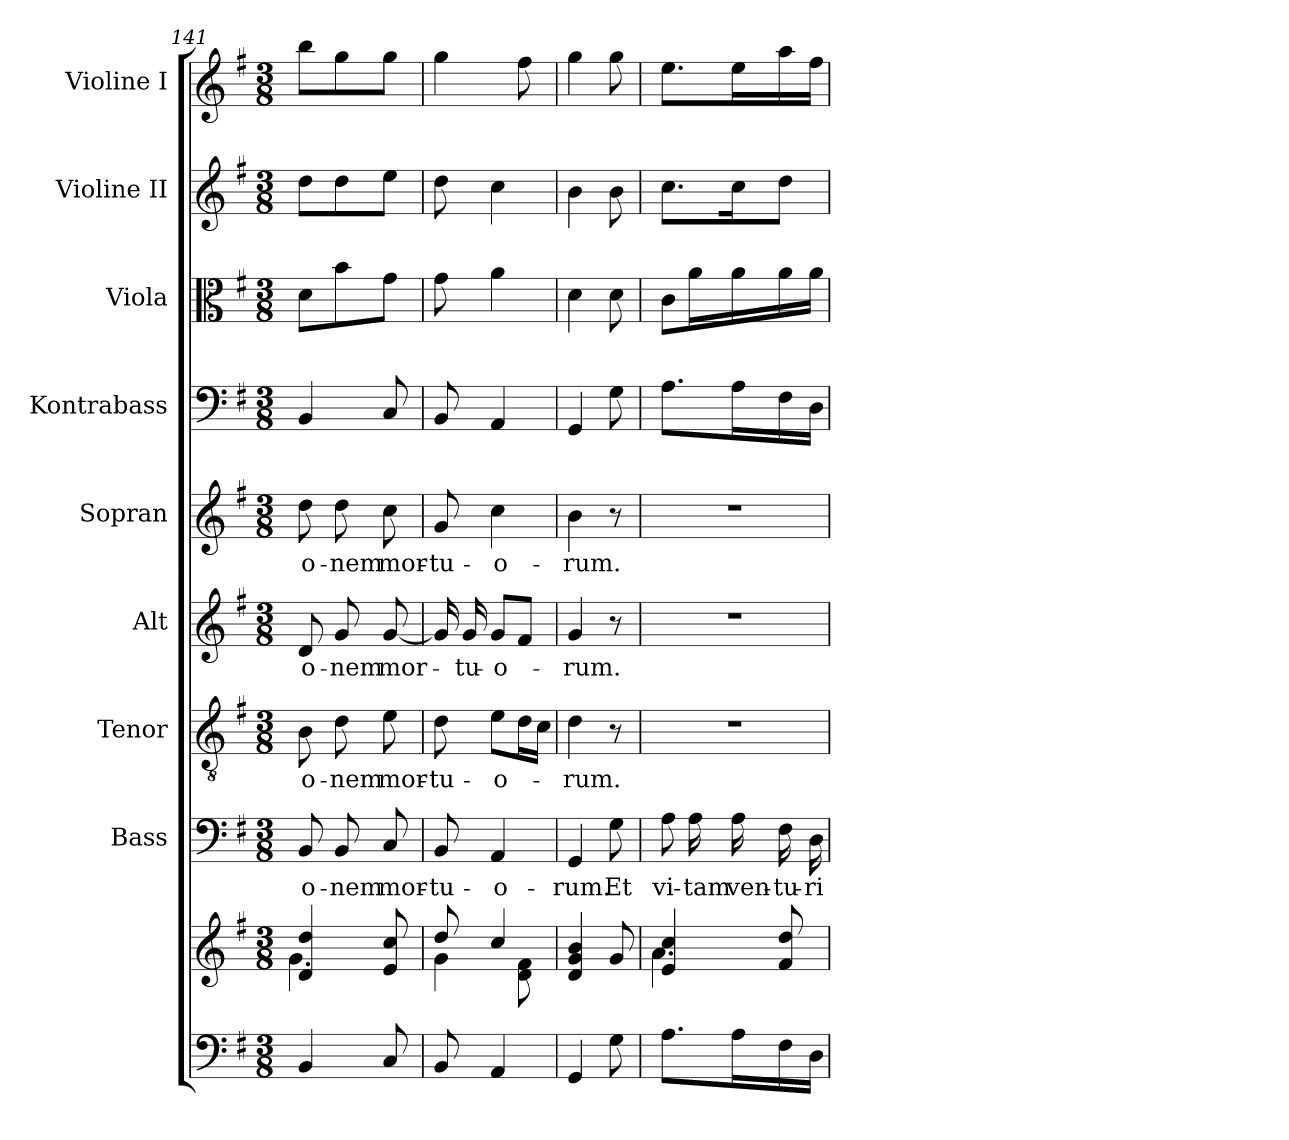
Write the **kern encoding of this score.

**kern	**kern	**kern	**text	**kern	**text	**kern	**text	**kern	**text	**kern	**kern	**kern	**kern
*part9	*part9	*part8	*part8	*part7	*part7	*part6	*part6	*part5	*part5	*part4	*part3	*part2	*part1
*staff10	*staff9	*staff8	*staff8	*staff7	*staff7	*staff6	*staff6	*staff5	*staff5	*staff4	*staff3	*staff2	*staff1
*	*	*I"Bass	*	*I"Tenor	*	*I"Alt	*	*I"Sopran	*	*I"Kontrabass	*I"Viola	*I"Violine II	*I"Violine I
*	*	*I'B.	*	*I'T.	*	*I'A.	*	*I'S.	*	*I'Kb.	*I'Vla.	*I'Vl. II	*I'Vl. I
*clefF4	*clefG2	*clefF4	*	*clefGv2	*	*clefG2	*	*clefG2	*	*clefF4	*clefC3	*clefG2	*clefG2
*	*	*	*	*	*	*	*	*	*	*ITrd7c12	*	*	*
*k[f#]	*k[f#]	*k[f#]	*	*k[f#]	*	*k[f#]	*	*k[f#]	*	*k[f#]	*k[f#]	*k[f#]	*k[f#]
*G:	*G:	*G:	*	*G:	*	*G:	*	*G:	*	*G:	*G:	*G:	*G:
*M3/8	*M3/8	*M3/8	*	*M3/8	*	*M3/8	*	*M3/8	*	*M3/8	*M3/8	*M3/8	*M3/8
=141	=141	=141	=141	=141	=141	=141	=141	=141	=141	=141	=141	=141	=141
*	*^	*	*	*	*	*	*	*	*	*	*	*	*
!	!	!	!	!LO:LY:b	!	!LO:LY:b	!	!LO:LY:b	!	!LO:LY:b	!	!	!	!
4BB/	4d/ 4dd/	4.g\	8BB/	-o-	8B\	-o-	8d/	-o-	8dd\	-o-	4BBB/	8d\L	8dd\L	8bb\L
!	!	!	!	!LO:LY:b	!	!LO:LY:b	!	!LO:LY:b	!	!LO:LY:b	!	!	!	!
.	.	.	8BB/	-nem	8d\	-nem	8g/	-nem	8dd\	-nem	.	8b\	8dd\	8gg\
!	!	!	!	!LO:LY:b	!	!LO:LY:b	!	!LO:LY:b	!	!LO:LY:b	!	!	!	!
8C/	8e/ 8cc/	.	8C/	mor-	8e\	mor-	[8g/	mor-	8cc\	mor-	8CC/	8g\J	8ee\J	8gg\J
=142	=142	=142	=142	=142	=142	=142	=142	=142	=142	=142	=142	=142	=142	=142
!	!	!	!	!LO:LY:b	!	!LO:LY:b	!	!	!	!LO:LY:b	!	!	!	!
8BB/	8dd/	4g\	8BB/	-tu-	8d\	-tu-	16g/]	.	8g/	-tu-	8BBB/	8g\	8dd\	4gg\
!	!	!	!	!	!	!	!	!LO:LY:b	!	!	!	!	!	!
.	.	.	.	.	.	.	16g/	-tu-	.	.	.	.	.	.
!	!	!	!	!LO:LY:b	!	!LO:LY:b	!	!LO:LY:b	!	!LO:LY:b	!	!	!	!
4AA/	4cc/	.	4AA/	-o-	8e\L	-o-	8g/L	-o-	4cc\	-o-	4AAA/	4a\	4cc\	.
.	.	8d\ 8f#\	.	.	16d\L	.	8f#/J	.	.	.	.	.	.	8ff#\
.	.	.	.	.	16c\JJ	.	.	.	.	.	.	.	.	.
*	*v	*v	*	*	*	*	*	*	*	*	*	*	*	*
=143	=143	=143	=143	=143	=143	=143	=143	=143	=143	=143	=143	=143	=143
!	!	!	!LO:LY:b	!	!LO:LY:b	!	!LO:LY:b	!	!LO:LY:b	!	!	!	!
4GG/	4d/ 4g/ 4b/	4GG/	-rum.	4d\	-rum.	4g/	-rum.	4b\	-rum.	4GGG/	4d\	4b\	4gg\
!	!	!	!LO:LY:b	!	!	!	!	!	!	!	!	!	!
8G\	8g/	8G\	Et	8r	.	8r	.	8r	.	8GG\	8d\	8b\	8gg\
=144	=144	=144	=144	=144	=144	=144	=144	=144	=144	=144	=144	=144	=144
*	*^	*	*	*	*	*	*	*	*	*	*	*	*
!	!	!	!	!LO:LY:b	!	!	!	!	!	!	!	!	!	!
8.A\L	4e/ 4cc/	4.a\	8A\	vi-	4.r	.	4.r	.	4.r	.	8.AA\L	8c\L	8.cc\L	8.ee\L
!	!	!	!	!LO:LY:b	!	!	!	!	!	!	!	!	!	!
.	.	.	16A\	-tam	.	.	.	.	.	.	.	16a\L	.	.
!	!	!	!	!LO:LY:b	!	!	!	!	!	!	!	!	!	!
16A\L	.	.	16A\	ven-	.	.	.	.	.	.	16AA\L	16a\	16cc\k	16ee\L
!	!	!	!	!LO:LY:b	!	!	!	!	!	!	!	!	!	!
16F#\	8f#/ 8dd/	.	16F#\	-tu-	.	.	.	.	.	.	16FF#\	16a\	8dd\J	16aa\
!	!	!	!	!LO:LY:b	!	!	!	!	!	!	!	!	!	!
16D\JJ	.	.	16D\	-ri	.	.	.	.	.	.	16DD\JJ	16a\JJ	.	16ff#\JJ
*	*v	*v	*	*	*	*	*	*	*	*	*	*	*	*
=	=	=	=	=	=	=	=	=	=	=	=	=	=
*-	*-	*-	*-	*-	*-	*-	*-	*-	*-	*-	*-	*-	*-
